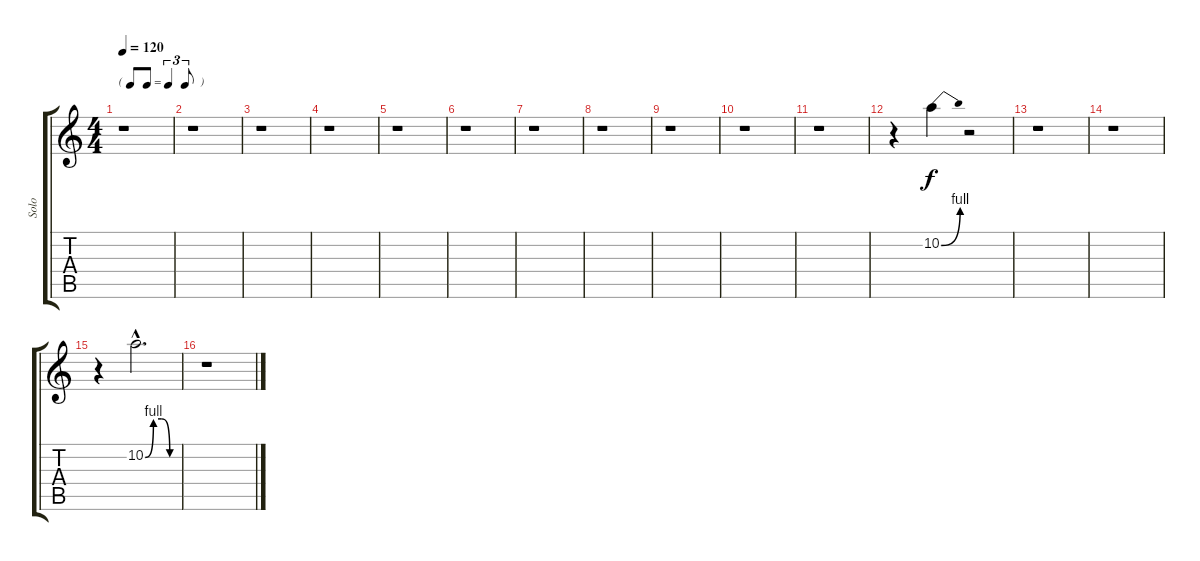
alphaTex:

\track ("Solo" "Solo") {instrument overdrivenguitar}
\staff {score tabs}
\tuning (E4 B3 G3 D3 A2 E2) {hide}
\ts (4 4)
\tf triplet8th
\tempo 120
\clef g2
\ks c
r.1{dy f instrument overdrivenguitar} |
r.1 |
r.1 |
r.1 |
r.1 |
r.1 |
r.1 |
r.1 |
r.1 |
r.1 |
r.1 |
r.4 10.2{be (bend 0 0 60 4)}.4 r.2 |
r.1 |
r.1 |
r.4 10.2{be (custom 0 0 15 4 30 4 45 0 60 0) hac}.2{d} |
r.1
